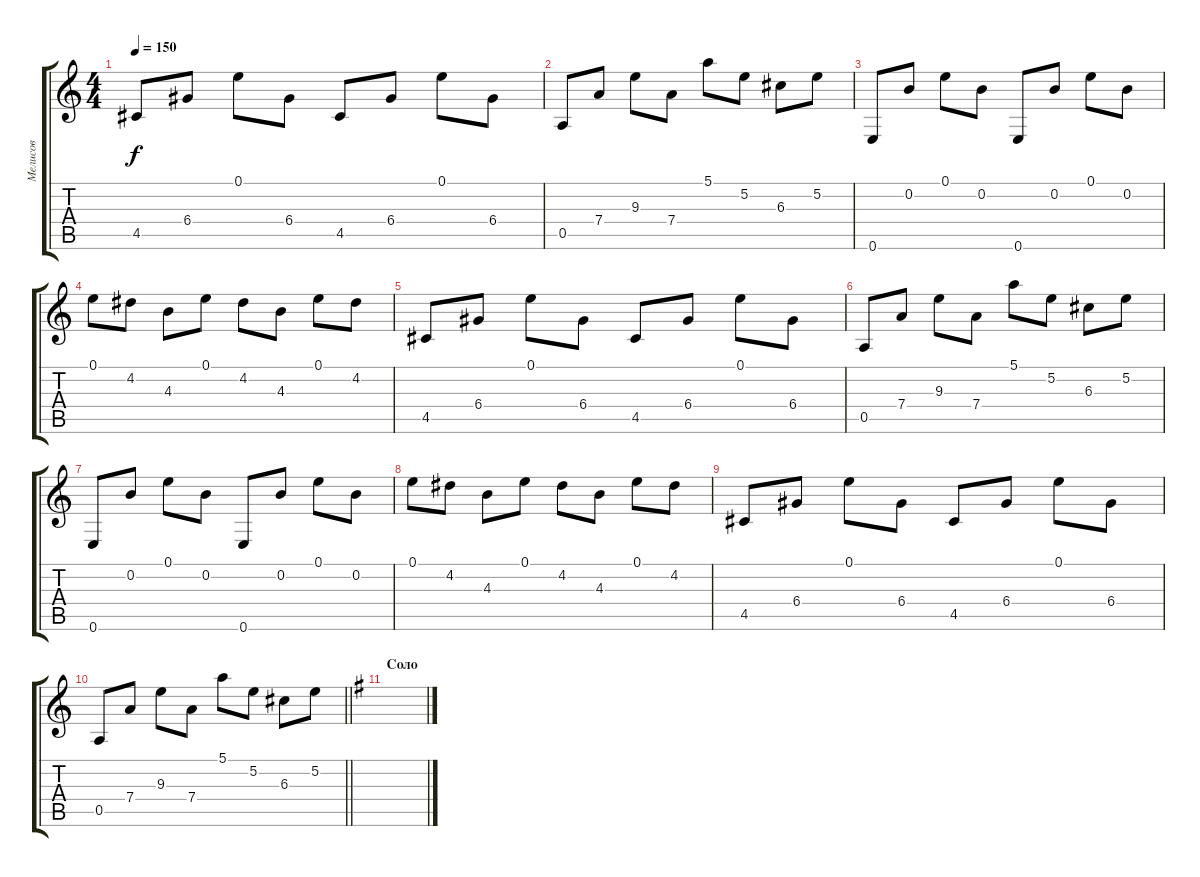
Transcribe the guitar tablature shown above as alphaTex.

\track ("Мелисов" "Мелисов") {instrument acousticguitarnylon}
\staff {score tabs}
\tuning (E4 B3 G3 D3 A2 E2) {hide}
\ts (4 4)
\tempo 150
\clef g2
\ks c
4.5.8{dy f} 6.4.8 0.1.8 6.4.8 4.5.8 6.4.8 0.1.8 6.4.8 |
0.5.8 7.4.8 9.3.8 7.4.8 5.1.8 5.2.8 6.3.8 5.2.8 |
0.6.8 0.2.8 0.1.8 0.2.8 0.6.8 0.2.8 0.1.8 0.2.8 |
0.1.8 4.2.8 4.3.8 0.1.8 4.2.8 4.3.8 0.1.8 4.2.8 |
4.5.8 6.4.8 0.1.8 6.4.8 4.5.8 6.4.8 0.1.8 6.4.8 |
0.5.8 7.4.8 9.3.8 7.4.8 5.1.8 5.2.8 6.3.8 5.2.8 |
0.6.8 0.2.8 0.1.8 0.2.8 0.6.8 0.2.8 0.1.8 0.2.8 |
0.1.8 4.2.8 4.3.8 0.1.8 4.2.8 4.3.8 0.1.8 4.2.8 |
4.5.8 6.4.8 0.1.8 6.4.8 4.5.8 6.4.8 0.1.8 6.4.8 |
\barLineRight lightlight
0.5.8 7.4.8 9.3.8 7.4.8 5.1.8 5.2.8 6.3.8 5.2.8 |
\section ("" "Соло")
\ks g
